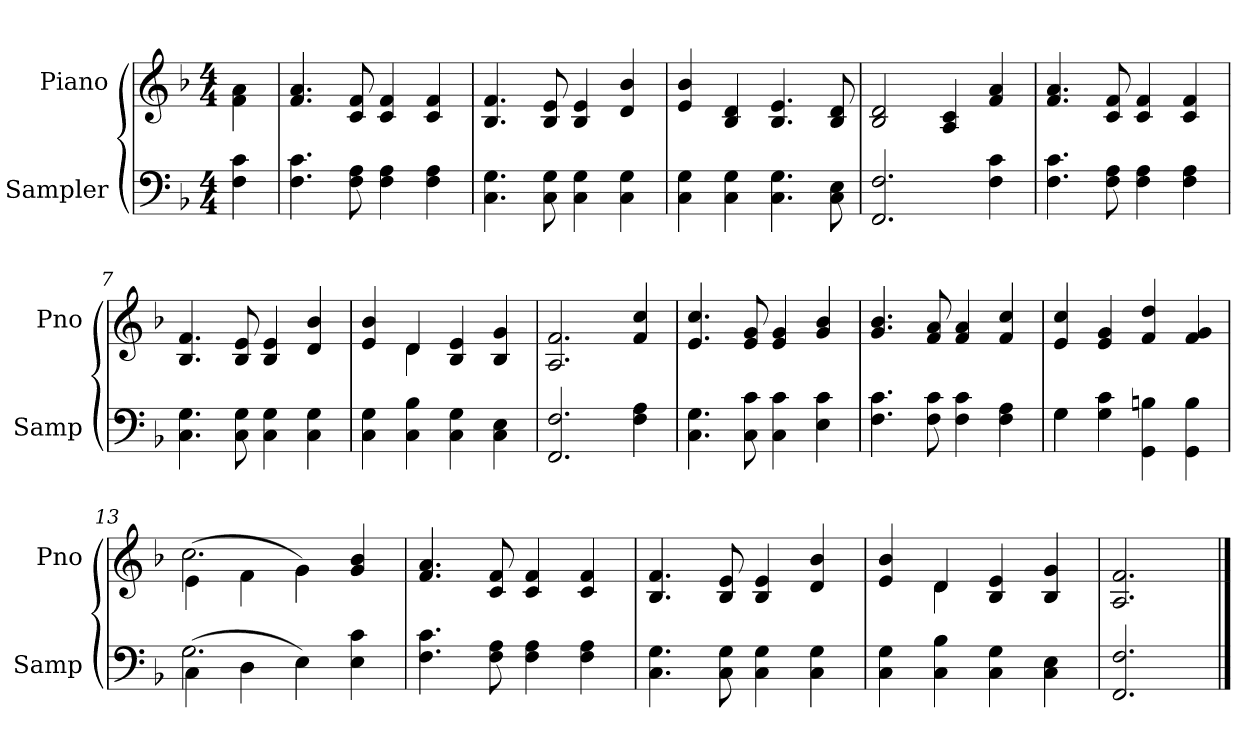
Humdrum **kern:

**kern	**kern
*part2	*part1
*staff2	*staff1
*I"Sampler	*I"Piano
*I'Samp	*I'Pno
*clefF4	*clefG2
*k[b-]	*k[b-]
*F:	*F:
*M4/4	*M4/4
=1	=1
4F 4c	4f\ 4a\
=2	=2
4.F 4.c	4.f 4.a
8F 8A	8c 8f
4F 4A	4c 4f
4F 4A	4c 4f
=3	=3
4.C 4.G	4.B- 4.f
8C 8G	8B- 8e
4C 4G	4B- 4e
4C 4G	4d 4b-
=4	=4
4C 4G	4e 4b-
4C 4G	4B- 4d
4.C 4.G	4.B- 4.e
8C 8E	8B- 8d
=5	=5
2.FF 2.F	2B- 2d
.	4A 4c
4F 4c	4f 4a
=6	=6
4.F 4.c	4.f 4.a
8F 8A	8c 8f
4F 4A	4c 4f
4F 4A	4c 4f
=7	=7
4.C 4.G	4.B- 4.f
8C 8G	8B- 8e
4C 4G	4B- 4e
4C 4G	4d 4b-
=8	=8
*	*^
4C 4G	4e 4b-	4ryy
4C 4B-	4d/	4d
4C 4G	4B- 4e	2ryy
4C 4E	4B- 4g	.
*	*v	*v
=9	=9
2.FF 2.F	2.A 2.f
4F 4A	4f 4cc
=10	=10
4.C 4.G	4.e 4.cc
8C 8c	8e 8g
4C 4c	4e 4g
4E 4c	4g 4b-
=11	=11
4.F 4.c	4.g 4.b-
8F 8c	8f 8a
4F 4c	4f 4a
4F 4A	4f 4cc
=12	=12
*^	*
4G\	4G	4e 4cc
4G 4c	2.ryy	4e 4g
4GG 4Bn	.	4f 4dd
4GG 4B	.	4f 4g
=13	=13	=13
*	*	*^
(4C\	2.G	(4e\	2.cc
4D\	.	4f\	.
4E\)	.	4g\)	.
4E 4c	4ryy	4g 4b-	4ryy
*v	*v	*	*
*	*v	*v
=14	=14
4.F 4.c	4.f 4.a
8F 8A	8c 8f
4F 4A	4c 4f
4F 4A	4c 4f
=15	=15
4.C 4.G	4.B- 4.f
8C 8G	8B- 8e
4C 4G	4B- 4e
4C 4G	4d 4b-
=16	=16
*	*^
4C 4G	4e 4b-	4ryy
4C 4B-	4d/	4d
4C 4G	4B- 4e	2ryy
4C 4E	4B- 4g	.
*	*v	*v
=17	=17
2.FF 2.F	2.A 2.f
==	==
*-	*-
